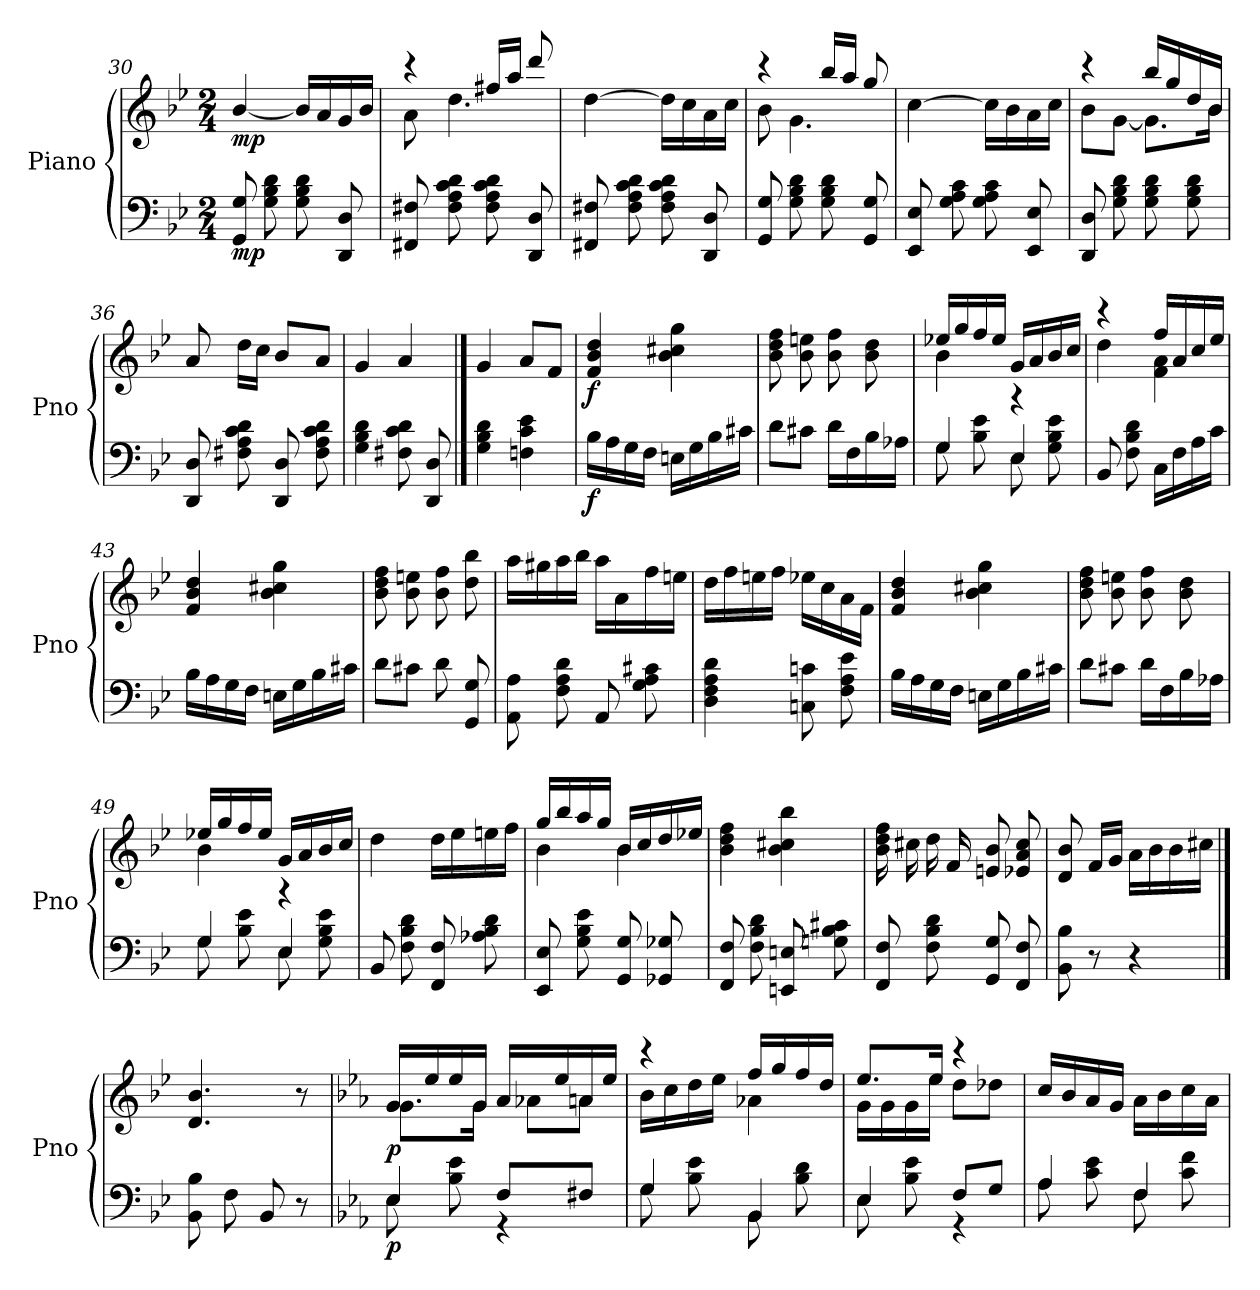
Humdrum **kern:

**kern	**dynam	**kern	**dynam
*part2	*part2	*part1	*part1
*staff2	*staff2	*staff1	*staff1
*I"Piano	*	*I"Piano	*
*I'Pno	*	*I'Pno	*
*clefF4	*	*clefG2	*
*k[b-e-]	*	*k[b-e-]	*
*M2/4	*	*M2/4	*
=30	=30	=30	=30
!	!LO:DY:b	!	!LO:DY:b
8GG/ 8G/	mp	[4b-/	mp
8G\ 8B-\ 8d\	.	.	.
8G\ 8B-\ 8d\	.	16b-/LL]	.
.	.	16a/	.
8DD/ 8D/	.	16g/	.
.	.	16b-/JJ	.
=31	=31	=31	=31
*	*	*^	*
8FF#X/ 8F#X/	.	4r	8a\	.
8F#\ 8A\ 8c\ 8d\	.	.	4.dd\	.
8F#\ 8A\ 8c\ 8d\	.	16ff#X/LL	.	.
.	.	16aa/JJ	.	.
8DD/ 8D/	.	8ddd/	.	.
*	*	*v	*v	*
!!LO:PB:g=z
=32	=32	=32	=32
8FF#X/ 8F#X/	.	[4dd\	.
8F#\ 8A\ 8c\ 8d\	.	.	.
8F#\ 8A\ 8c\ 8d\	.	16dd\LL]	.
.	.	16cc\	.
8DD/ 8D/	.	16a\	.
.	.	16cc\JJ	.
=33	=33	=33	=33
*	*	*^	*
8GG/ 8G/	.	4r	8b-\	.
8G\ 8B-\ 8d\	.	.	4.g\	.
8G\ 8B-\ 8d\	.	16bb-/LL	.	.
.	.	16aa/JJ	.	.
8GG/ 8G/	.	8gg/	.	.
*	*	*v	*v	*
=34	=34	=34	=34
8EE-/ 8E-/	.	[4cc\	.
8G\ 8A\ 8c\	.	.	.
8G\ 8A\ 8c\	.	16cc\LL]	.
.	.	16b-\	.
8EE-/ 8E-/	.	16a\	.
.	.	16cc\JJ	.
=35	=35	=35	=35
*	*	*^	*
8DD/ 8D/	.	4r	8b-\L	.
8G\ 8B-\ 8d\	.	.	[8g\J	.
8G\ 8B-\ 8d\	.	16bb-/LL	8.g\L]	.
.	.	16gg/	.	.
8G\ 8B-\ 8d\	.	16dd/	.	.
.	.	16b-/JJ	16b-\Jk	.
*	*	*v	*v	*
=36	=36	=36	=36
8DD/ 8D/	.	8a/	.
8F#X\ 8A\ 8c\ 8d\	.	16dd\LL	.
.	.	16cc\JJ	.
8DD/ 8D/	.	8b-/L	.
8F#\ 8A\ 8c\ 8d\	.	8a/J	.
=37	=37	=37	=37
4G\ 4B-\ 4d\	.	4g/	.
8F#X\ 8c\ 8d\	.	4a/	.
8DD/ 8D/	.	.	.
!!LO:LB:g=z
==38	==38	==38	==38
4G\ 4B-\ 4d\	.	4g/	.
4Fn\ 4c\ 4e-\	.	8a/L	.
.	.	8f/J	.
=39!|	=39!|	=39!|	=39!|
!	!LO:DY:b	!	!LO:DY:b
16B-\LL	f	4f/ 4b-/ 4dd/	f
16A\	.	.	.
16G\	.	.	.
16F\JJ	.	.	.
16En\LL	.	4b-\ 4cc#X\ 4gg\	.
16G\	.	.	.
16B-\	.	.	.
16c#X\JJ	.	.	.
=40	=40	=40	=40
8d\L	.	8b-\ 8dd\ 8ff\	.
8c#X\J	.	8b-\ 8een\	.
16d\LL	.	8b-\ 8ff\	.
16F\	.	.	.
16B-\	.	8b-\ 8dd\	.
16A-X\JJ	.	.	.
=41	=41	=41	=41
*^	*	*^	*
4G/	8G\	.	16ee-X/LL	4b-\	.
.	.	.	16gg/	.	.
.	8B-\ 8e-\	.	16ff/	.	.
.	.	.	16ee-/JJ	.	.
4E-/	8E-\	.	16g/LL	4r	.
.	.	.	16a/	.	.
.	8G\ 8B-\ 8e-\	.	16b-/	.	.
.	.	.	16cc/JJ	.	.
*v	*v	*	*	*	*
=42	=42	=42	=42	=42
8BB-/	.	4r	4dd\	.
8F\ 8B-\ 8d\	.	.	.	.
16C\LL	.	16ff/LL	4f\ 4a\	.
16F\	.	16a/	.	.
16A\	.	16cc/	.	.
16c\JJ	.	16ee-/JJ	.	.
*	*	*v	*v	*
!!LO:LB:g=z
=43	=43	=43	=43
16B-\LL	.	4f/ 4b-/ 4dd/	.
16A\	.	.	.
16G\	.	.	.
16F\JJ	.	.	.
16En\LL	.	4b-\ 4cc#X\ 4gg\	.
16G\	.	.	.
16B-\	.	.	.
16c#X\JJ	.	.	.
=44	=44	=44	=44
8d\L	.	8b-\ 8dd\ 8ff\	.
8c#X\J	.	8b-\ 8een\	.
8d\	.	8b-\ 8ff\	.
8GG/ 8G/	.	8dd\ 8bb-\	.
=45	=45	=45	=45
8AA\ 8A\	.	16aa\LL	.
.	.	16gg#X\	.
8F\ 8A\ 8d\	.	16aa\	.
.	.	16bb-\JJ	.
8AA/	.	16aa\LL	.
.	.	16a\	.
8G\ 8A\ 8c#X\	.	16ff\	.
.	.	16een\JJ	.
=46	=46	=46	=46
4D\ 4F\ 4A\ 4d\	.	16dd\LL	.
.	.	16ff\	.
.	.	16een\	.
.	.	16ff\JJ	.
8Cn\ 8cn\	.	16ee-X\LL	.
.	.	16cc\	.
8F\ 8A\ 8e-\	.	16a\	.
.	.	16f\JJ	.
=47	=47	=47	=47
16B-\LL	.	4f/ 4b-/ 4dd/	.
16A\	.	.	.
16G\	.	.	.
16F\JJ	.	.	.
16En\LL	.	4b-\ 4cc#X\ 4gg\	.
16G\	.	.	.
16B-\	.	.	.
16c#X\JJ	.	.	.
!!LO:LB:g=z
=48	=48	=48	=48
8d\L	.	8b-\ 8dd\ 8ff\	.
8c#X\J	.	8b-\ 8een\	.
16d\LL	.	8b-\ 8ff\	.
16F\	.	.	.
16B-\	.	8b-\ 8dd\	.
16A-X\JJ	.	.	.
=49	=49	=49	=49
*^	*	*^	*
4G/	8G\	.	16ee-X/LL	4b-\	.
.	.	.	16gg/	.	.
.	8B-\ 8e-\	.	16ff/	.	.
.	.	.	16ee-/JJ	.	.
4E-/	8E-\	.	16g/LL	4r	.
.	.	.	16a/	.	.
.	8G\ 8B-\ 8e-\	.	16b-/	.	.
.	.	.	16cc/JJ	.	.
*v	*v	*	*	*	*
*	*	*v	*v	*
=50	=50	=50	=50
8BB-/	.	4dd\	.
8F\ 8B-\ 8d\	.	.	.
8FF/ 8F/	.	16dd\LL	.
.	.	16ee-\	.
8A-X\ 8B-\ 8d\	.	16een\	.
.	.	16ff\JJ	.
=51	=51	=51	=51
*	*	*^	*
8EE-/ 8E-/	.	16gg/LL	4b-\	.
.	.	16bb-/	.	.
8G\ 8B-\ 8e-\	.	16aa/	.	.
.	.	16gg/JJ	.	.
8GG/ 8G/	.	16b-/LL	4b-\	.
.	.	16cc/	.	.
8GG-X/ 8G-X/	.	16dd/	.	.
.	.	16ee-X/JJ	.	.
*	*	*v	*v	*
=52	=52	=52	=52
8FF/ 8F/	.	4b-\ 4dd\ 4ff\	.
8F\ 8B-\ 8d\	.	.	.
8EEn/ 8En/	.	4b-\ 4cc#X\ 4bb-\	.
8Gn\ 8B-\ 8c#X\	.	.	.
!!LO:LB:g=z
=53	=53	=53	=53
8FF/ 8F/	.	16b-\ 16dd\ 16ff\	.
.	.	16cc#X\	.
8F\ 8B-\ 8d\	.	16dd\	.
.	.	16f/	.
8GG/ 8G/	.	8en/ 8b-/	.
8FF/ 8F/	.	8e-X/ 8a/ 8cc#/	.
=54	=54	=54	=54
8BB-\ 8B-\	.	8d/ 8b-/	.
8r	.	16f/LL	.
.	.	16g/JJ	.
4r	.	16a\LL	.
.	.	16b-\	.
.	.	16b-\	.
.	.	16cc#X\JJ	.
==55	==55	==55	==55
8BB-\ 8B-\	.	4.d/ 4.b-/	.
8F\	.	.	.
8BB-/	.	.	.
8r	.	8r	.
=56!|	=56!|	=56!|	=56!|
*k[b-e-a-]	*	*k[b-e-a-]	*
*^	*	*^	*
!	!	!LO:DY:b	!	!	!LO:DY:b
4E-/	8E-\	p	16g/LL	8.g\L	p
.	.	.	16ee-/	.	.
.	8B-\ 8e-\	.	16ee-/	.	.
.	.	.	16g/JJ	16g\Jk	.
8F/L	4r	.	16a-/LL	8a-X\L	.
.	.	.	16ee-/	.	.
8F#X/J	.	.	16an/	8a\J	.
.	.	.	16ee-/JJ	.	.
=57	=57	=57	=57	=57	=57
4G/	8G\	.	4r	16b-\LL	.
.	.	.	.	16cc\	.
.	8B-\ 8e-\	.	.	16dd\	.
.	.	.	.	16ee-\JJ	.
4BB-/	8BB-\	.	16ff/LL	4a-X\	.
.	.	.	16gg/	.	.
.	8B-\ 8d\	.	16ff/	.	.
.	.	.	16dd/JJ	.	.
!!LO:LB:g=z	!!
=58	=58	=58	=58	=58	=58
4E-/	8E-\	.	8.ee-/L	16g\LL	.
.	.	.	.	16g\	.
.	8B-\ 8e-\	.	.	16g\	.
.	.	.	16ee-/Jk	16ee-\JJ	.
8F/L	4r	.	4r	8dd\L	.
8G/J	.	.	.	8dd-X\J	.
*	*	*	*v	*v	*
=59	=59	=59	=59	=59
4A-/	8A-\	.	16cc/LL	.
.	.	.	16b-/	.
.	8c\ 8e-\	.	16a-/	.
.	.	.	16g/JJ	.
4F/	8F\	.	16a-\LL	.
.	.	.	16b-\	.
.	8c\ 8f\	.	16cc\	.
.	.	.	16a-\JJ	.
*v	*v	*	*	*
=	=	=	=
*-	*-	*-	*-
